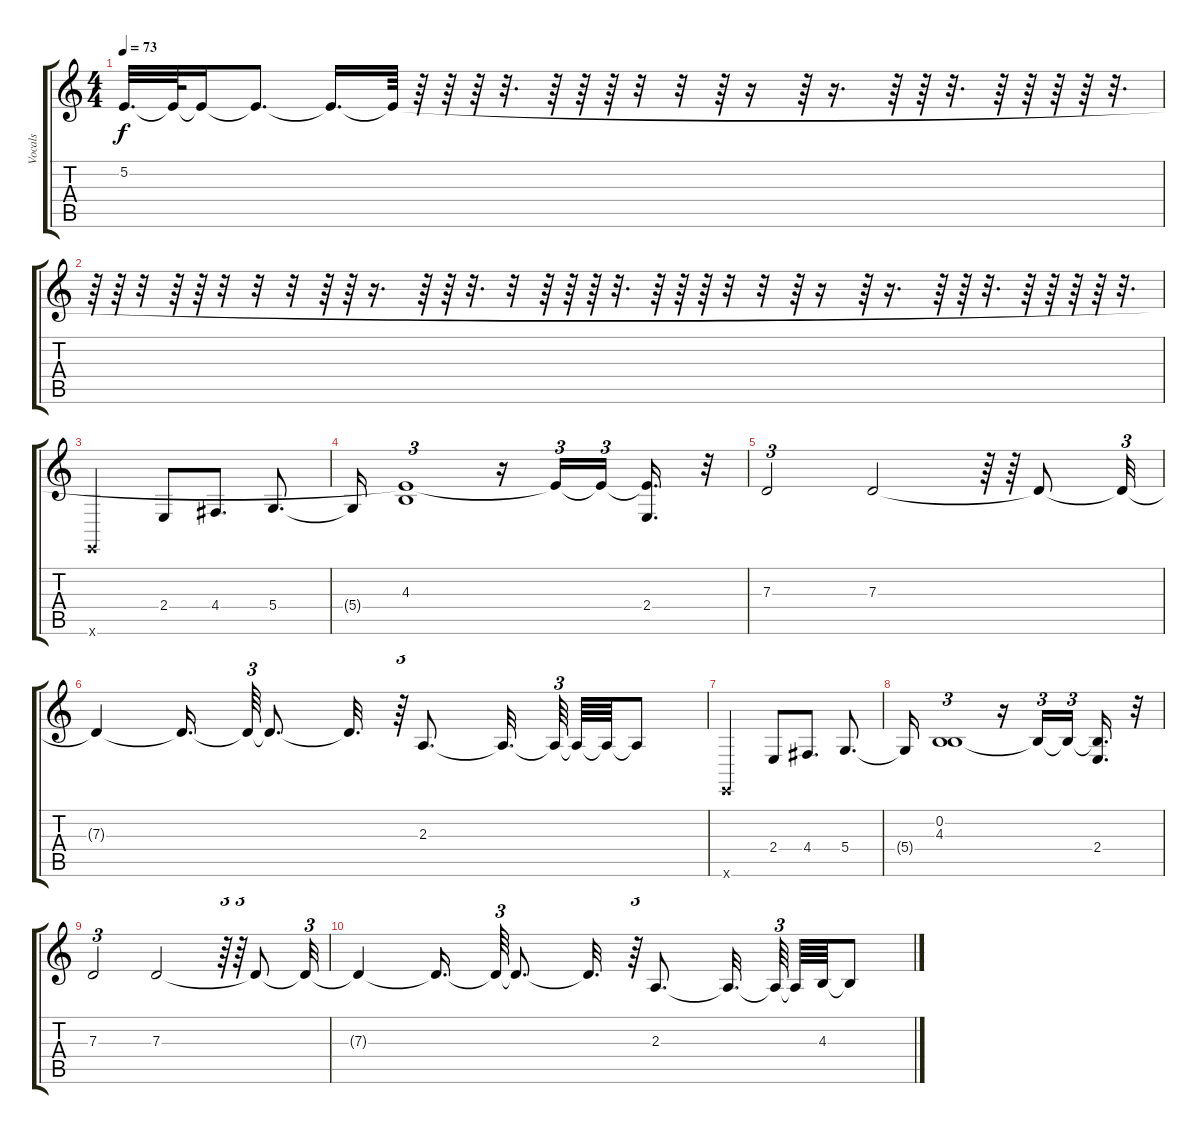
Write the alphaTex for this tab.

\track ("Vocals" "Vocals") {instrument choiraahs}
\staff {score tabs}
\tuning (E4 B3 G3 D3 A2 E2) {hide}
\ts (4 4)
\tempo 73
\clef g2
\ks c
5.2{t}.32{d dy f} 5.2{t}.64 5.2{t}.16 5.2{t}.8{d} 5.2{t}.16{d} 5.2{t}.64 r.64 r.64 r.64 r.32{d} r.64 r.64 r.64 r.32 r.32 r.64 r.16 r.64 r.16{d} r.64 r.64 r.32{d} r.64 r.64 r.64 r.64 r.32{d} |
r.64 r.64 r.32 r.64 r.64 r.32 r.32 r.32 r.64 r.64 r.16{d} r.64 r.64 r.32{d} r.32 r.64 r.64 r.64 r.32{d} r.64 r.64 r.64 r.32 r.32 r.64 r.16 r.64 r.16{d} r.64 r.64 r.32{d} r.64 r.64 r.64 r.64 r.32{d} |
0.6{x}.2 2.4.8 4.4.8{d} 5.4.8{d} |
5.4{t}.16 (5.2{t} 4.3).1{tu (3 2)} r.16 5.2{t}.16{tu (3 2)} 5.2{t}.16{tu (3 2) beam splitsecondary} (5.2{t} 2.4).16{d} r.32 |
7.3.2{tu (3 2)} 7.3.2 r.64{tu (3 2)} r.64{tu (3 2)} 7.3{t}.8 7.3{t}.32{tu (3 2)} |
7.3{t}.4 7.3{t}.16{d beam splitsecondary} 7.3{t}.64{tu (3 2)} 7.3{t}.8{d} 7.3{t}.32{d} r.64{tu (3 2)} 2.3.8{d} 2.3{t}.32{d beam splitsecondary} 2.3{t}.64{tu (3 2) beam splitsecondary} 2.3{t}.64 2.3{t}.64 2.3{t}.8 |
0.6{x}.2 2.4.8 4.4.8{d} 5.4.8{d} |
5.4{t}.16 (0.2 4.3).1{tu (3 2)} r.16 0.2{t}.16{tu (3 2)} 0.2{t}.16{tu (3 2) beam splitsecondary} (0.2{t} 2.4).16{d} r.32 |
7.3.2{tu (3 2)} 7.3.2 r.64{tu (3 2)} r.64{tu (3 2)} 7.3{t}.8 7.3{t}.32{tu (3 2)} |
7.3{t}.4 7.3{t}.16{d beam splitsecondary} 7.3{t}.64{tu (3 2)} 7.3{t}.8{d} 7.3{t}.32{d} r.64{tu (3 2)} 2.3.8{d} 2.3{t}.32{d beam splitsecondary} 2.3{t}.64{tu (3 2) beam splitsecondary} 2.3{t}.64 4.3.64 4.3{t}.8
